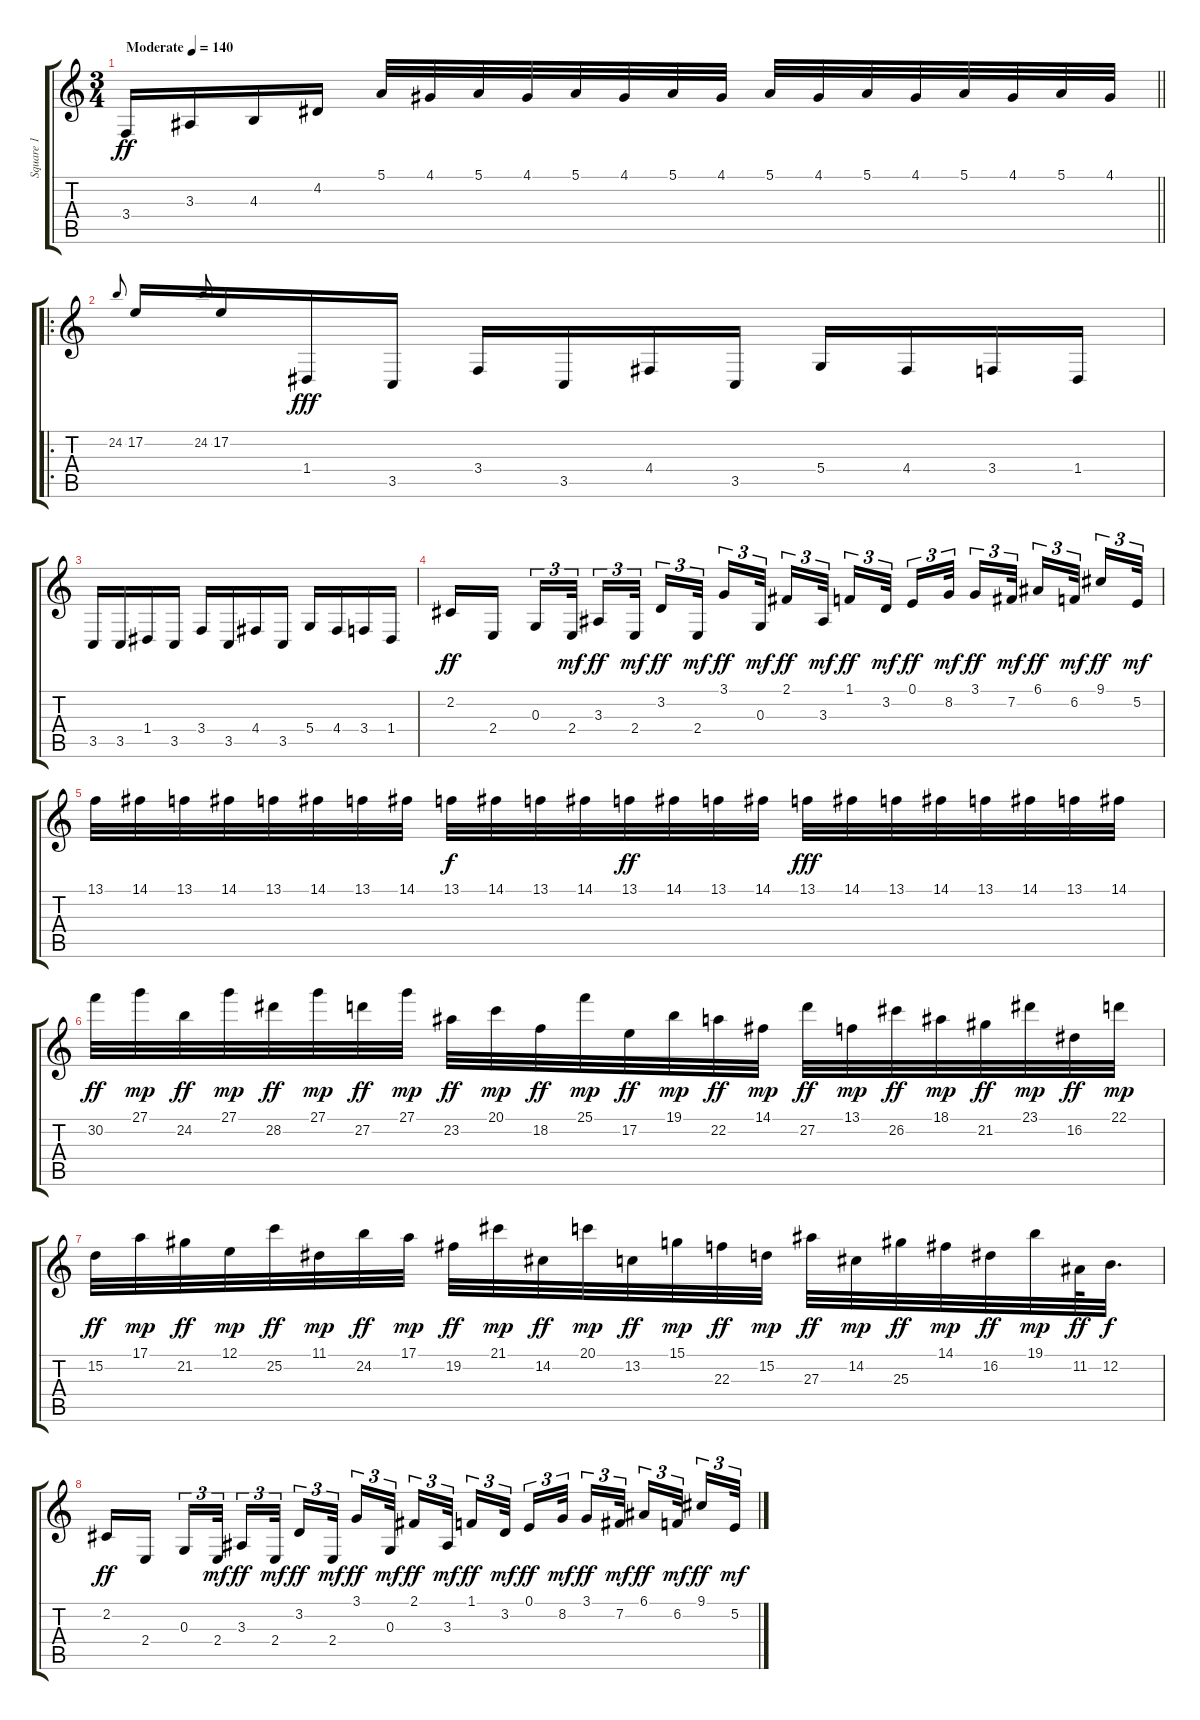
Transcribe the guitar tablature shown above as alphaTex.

\track ("Square 1" "Square 1") {instrument lead1square}
\staff {score tabs}
\tuning (E4 B3 G3 D3 A2 E2) {hide}
\ts (3 4)
\tempo (140 "Moderate")
\clef g2
\barLineRight lightlight
\ks c
3.4.16{dy ff instrument lead1square} 3.3.16 4.3.16 4.2.16 5.1.32 4.1.32 5.1.32 4.1.32 5.1.32 4.1.32 5.1.32 4.1.32 5.1.32 4.1.32 5.1.32 4.1.32 5.1.32 4.1.32 5.1.32 4.1.32 |
\ro
24.2.8{gr onbeat} 17.2.16 24.2.8{gr onbeat} 17.2.16 1.4.16{dy fff} 3.5.16 3.4.16 3.5.16 4.4.16 3.5.16 5.4.16 4.4.16 3.4.16 1.4.16 |
3.5.16 3.5.16 1.4.16 3.5.16 3.4.16 3.5.16 4.4.16 3.5.16 5.4.16 4.4.16 3.4.16 1.4.16 |
2.2.16{dy ff} 2.4.16{beam splitsecondary} 0.3.16{tu (3 2)} 2.4.32{tu (3 2) dy mf beam splitsecondary} 3.3.16{tu (3 2) dy ff} 2.4.32{tu (3 2) dy mf} 3.2.16{tu (3 2) dy ff} 2.4.32{tu (3 2) dy mf beam splitsecondary} 3.1.16{tu (3 2) dy ff} 0.3.32{tu (3 2) dy mf beam splitsecondary} 2.1.16{tu (3 2) dy ff} 3.3.32{tu (3 2) dy mf beam splitsecondary} 1.1.16{tu (3 2) dy ff} 3.2.32{tu (3 2) dy mf} 0.1.16{tu (3 2) dy ff} 8.2.32{tu (3 2) dy mf beam splitsecondary} 3.1.16{tu (3 2) dy ff} 7.2.32{tu (3 2) dy mf beam splitsecondary} 6.1.16{tu (3 2) dy ff} 6.2.32{tu (3 2) dy mf beam splitsecondary} 9.1.16{tu (3 2) dy ff} 5.2.32{tu (3 2) dy mf} |
13.1.32 14.1.32 13.1.32 14.1.32 13.1.32 14.1.32 13.1.32 14.1.32 13.1.32{dy f} 14.1.32 13.1.32 14.1.32 13.1.32{dy ff} 14.1.32 13.1.32 14.1.32 13.1.32{dy fff} 14.1.32 13.1.32 14.1.32 13.1.32 14.1.32 13.1.32 14.1.32 |
30.2.32{dy ff} 27.1.32{dy mp} 24.2.32{dy ff} 27.1.32{dy mp} 28.2.32{dy ff} 27.1.32{dy mp} 27.2.32{dy ff} 27.1.32{dy mp} 23.2.32{dy ff} 20.1.32{dy mp} 18.2.32{dy ff} 25.1.32{dy mp} 17.2.32{dy ff} 19.1.32{dy mp} 22.2.32{dy ff} 14.1.32{dy mp} 27.2.32{dy ff} 13.1.32{dy mp} 26.2.32{dy ff} 18.1.32{dy mp} 21.2.32{dy ff} 23.1.32{dy mp} 16.2.32{dy ff} 22.1.32{dy mp} |
15.2.32{dy ff} 17.1.32{dy mp} 21.2.32{dy ff} 12.1.32{dy mp} 25.2.32{dy ff} 11.1.32{dy mp} 24.2.32{dy ff} 17.1.32{dy mp} 19.2.32{dy ff} 21.1.32{dy mp} 14.2.32{dy ff} 20.1.32{dy mp} 13.2.32{dy ff} 15.1.32{dy mp} 22.3.32{dy ff} 15.2.32{dy mp} 27.3.32{dy ff} 14.2.32{dy mp} 25.3.32{dy ff} 14.1.32{dy mp} 16.2.32{dy ff} 19.1.32{dy mp} 11.2.64{dy ff} 12.2.32{d dy f} |
2.2.16{dy ff} 2.4.16{beam splitsecondary} 0.3.16{tu (3 2)} 2.4.32{tu (3 2) dy mf beam splitsecondary} 3.3.16{tu (3 2) dy ff} 2.4.32{tu (3 2) dy mf} 3.2.16{tu (3 2) dy ff} 2.4.32{tu (3 2) dy mf beam splitsecondary} 3.1.16{tu (3 2) dy ff} 0.3.32{tu (3 2) dy mf beam splitsecondary} 2.1.16{tu (3 2) dy ff} 3.3.32{tu (3 2) dy mf beam splitsecondary} 1.1.16{tu (3 2) dy ff} 3.2.32{tu (3 2) dy mf} 0.1.16{tu (3 2) dy ff} 8.2.32{tu (3 2) dy mf beam splitsecondary} 3.1.16{tu (3 2) dy ff} 7.2.32{tu (3 2) dy mf beam splitsecondary} 6.1.16{tu (3 2) dy ff} 6.2.32{tu (3 2) dy mf beam splitsecondary} 9.1.16{tu (3 2) dy ff} 5.2.32{tu (3 2) dy mf}
